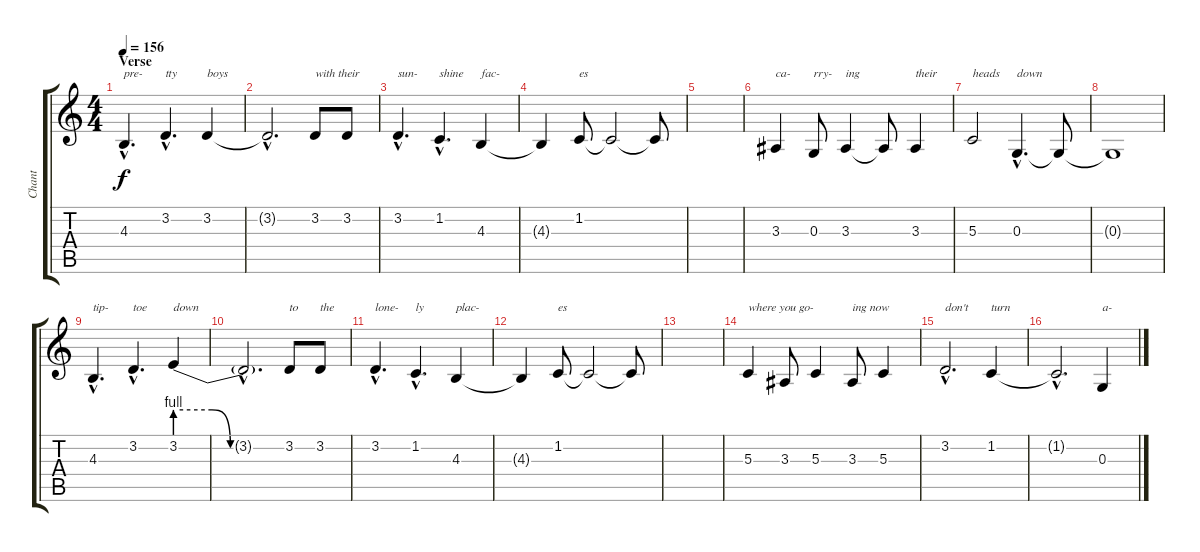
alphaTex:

\track ("Chant" "Chant") {instrument voiceoohs}
\staff {score tabs}
\tuning (E4 B3 G3 D3 A2 E2) {hide}
\ts (4 4)
\section ("" "Verse")
\tempo 156
\clef g2
\ks c
4.3{hac}.4{d txt "pre-" dy f} 3.2{hac}.4{d txt "tty"} 3.2.4{txt "boys"} |
3.2{hac t}.2{d} 3.2.8{txt "with their"} 3.2.8 |
3.2{hac}.4{d txt "sun-"} 1.2{hac}.4{d txt "shine"} 4.3.4{txt "fac-"} |
4.3{t}.4 1.2.8{txt "es"} 1.2{t}.2 1.2{t}.8 |
|
3.3.4{txt "ca-"} 0.3.8{txt "rry-"} 3.3.4{txt "ing"} 3.3{t}.8 3.3.4{txt "their"} |
5.3.2{txt "heads"} 0.3{hac}.4{d txt "down"} 0.3{t}.8 |
0.3{t}.1 |
4.3{hac}.4{d txt "tip-"} 3.2{hac}.4{d txt "toe"} 3.2{be (custom 0 4 20 4 30 0 40 0 60 0)}.4{txt "down"} |
3.2{hac t}.2{d} 3.2.8{txt "to"} 3.2.8{txt "the"} |
3.2{hac}.4{d txt "lone-"} 1.2{hac}.4{d txt "ly"} 4.3.4{txt "plac-"} |
4.3{t}.4 1.2.8{txt "es"} 1.2{t}.2 1.2{t}.8 |
|
5.3.4{txt "where you go-"} 3.3.8 5.3.4 3.3.8{txt "ing now"} 5.3.4 |
3.2{hac}.2{d txt "don't"} 1.2.4{txt "turn"} |
1.2{hac t}.2{d} 0.3.4{txt "a-"}
